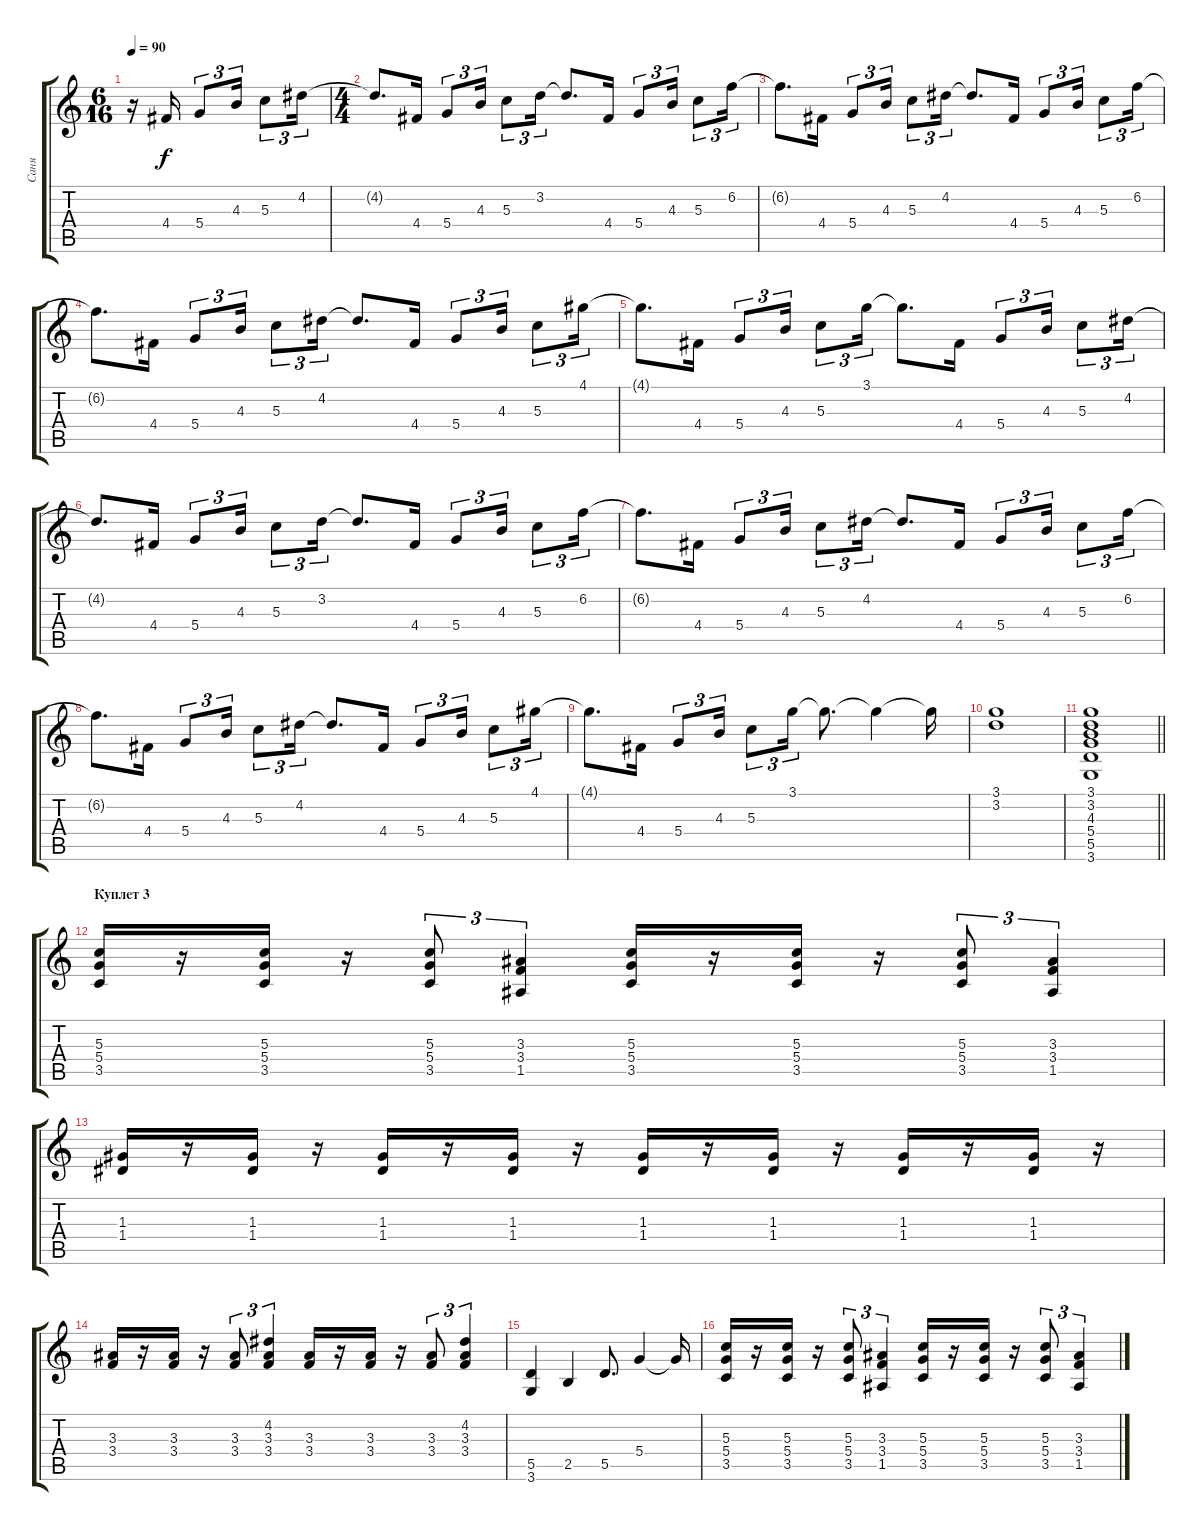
\track ("Саня" "Саня") {instrument distortionguitar}
\staff {score tabs}
\tuning (E4 B3 G3 D3 A2 E2) {hide}
\ts (6 16)
\tempo 90
\clef g2
\ks c
r.16{dy f} 4.4.16 5.4.8{tu (3 2)} 4.3.16{tu (3 2)} 5.3.8{tu (3 2)} 4.2.16{tu (3 2)} |
\ts (4 4)
4.2{t}.8{d} 4.4.16 5.4.8{tu (3 2)} 4.3.16{tu (3 2)} 5.3.8{tu (3 2)} 3.2.16{tu (3 2)} 3.2{t}.8{d} 4.4.16 5.4.8{tu (3 2)} 4.3.16{tu (3 2)} 5.3.8{tu (3 2)} 6.2.16{tu (3 2)} |
6.2{t}.8{d} 4.4.16 5.4.8{tu (3 2)} 4.3.16{tu (3 2)} 5.3.8{tu (3 2)} 4.2.16{tu (3 2)} 4.2{t}.8{d} 4.4.16 5.4.8{tu (3 2)} 4.3.16{tu (3 2)} 5.3.8{tu (3 2)} 6.2.16{tu (3 2)} |
6.2{t}.8{d} 4.4.16 5.4.8{tu (3 2)} 4.3.16{tu (3 2)} 5.3.8{tu (3 2)} 4.2.16{tu (3 2)} 4.2{t}.8{d} 4.4.16 5.4.8{tu (3 2)} 4.3.16{tu (3 2)} 5.3.8{tu (3 2)} 4.1.16{tu (3 2)} |
4.1{t}.8{d} 4.4.16 5.4.8{tu (3 2)} 4.3.16{tu (3 2)} 5.3.8{tu (3 2)} 3.1.16{tu (3 2)} 3.1{t}.8{d} 4.4.16 5.4.8{tu (3 2)} 4.3.16{tu (3 2)} 5.3.8{tu (3 2)} 4.2.16{tu (3 2)} |
4.2{t}.8{d} 4.4.16 5.4.8{tu (3 2)} 4.3.16{tu (3 2)} 5.3.8{tu (3 2)} 3.2.16{tu (3 2)} 3.2{t}.8{d} 4.4.16 5.4.8{tu (3 2)} 4.3.16{tu (3 2)} 5.3.8{tu (3 2)} 6.2.16{tu (3 2)} |
6.2{t}.8{d} 4.4.16 5.4.8{tu (3 2)} 4.3.16{tu (3 2)} 5.3.8{tu (3 2)} 4.2.16{tu (3 2)} 4.2{t}.8{d} 4.4.16 5.4.8{tu (3 2)} 4.3.16{tu (3 2)} 5.3.8{tu (3 2)} 6.2.16{tu (3 2)} |
6.2{t}.8{d} 4.4.16 5.4.8{tu (3 2)} 4.3.16{tu (3 2)} 5.3.8{tu (3 2)} 4.2.16{tu (3 2)} 4.2{t}.8{d} 4.4.16 5.4.8{tu (3 2)} 4.3.16{tu (3 2)} 5.3.8{tu (3 2)} 4.1.16{tu (3 2)} |
4.1{t}.8{d} 4.4.16 5.4.8{tu (3 2)} 4.3.16{tu (3 2)} 5.3.8{tu (3 2)} 3.1.16{tu (3 2)} 3.1{t}.8{d} 3.1{t}.4 3.1{t}.16 |
(3.1 3.2).1 |
\barLineRight lightlight
(3.1 3.2 4.3 5.4 5.5 3.6).1 |
\section ("" "Куплет 3")
(5.3 5.4 3.5).16 r.16 (5.3 5.4 3.5).16 r.16 (5.3 5.4 3.5).8{tu (3 2)} (3.3 3.4 1.5).4{tu (3 2)} (5.3 5.4 3.5).16 r.16 (5.3 5.4 3.5).16 r.16 (5.3 5.4 3.5).8{tu (3 2)} (3.3 3.4 1.5).4{tu (3 2)} |
(1.3 1.4).16 r.16 (1.3 1.4).16 r.16 (1.3 1.4).16 r.16 (1.3 1.4).16 r.16 (1.3 1.4).16 r.16 (1.3 1.4).16 r.16 (1.3 1.4).16 r.16 (1.3 1.4).16 r.16 |
(3.3 3.4).16 r.16 (3.3 3.4).16 r.16 (3.3 3.4).8{tu (3 2)} (4.2 3.3 3.4).4{tu (3 2)} (3.3 3.4).16 r.16 (3.3 3.4).16 r.16 (3.3 3.4).8{tu (3 2)} (4.2 3.3 3.4).4{tu (3 2)} |
(5.5 3.6).4 2.5.4 5.5.8{d} 5.4.4 5.4{t}.16 |
(5.3 5.4 3.5).16 r.16 (5.3 5.4 3.5).16 r.16 (5.3 5.4 3.5).8{tu (3 2)} (3.3 3.4 1.5).4{tu (3 2)} (5.3 5.4 3.5).16 r.16 (5.3 5.4 3.5).16 r.16 (5.3 5.4 3.5).8{tu (3 2)} (3.3 3.4 1.5).4{tu (3 2)}
